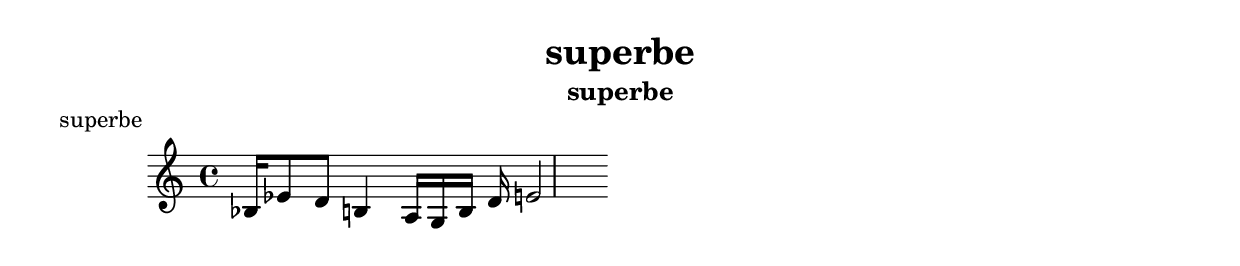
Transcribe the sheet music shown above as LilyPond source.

\version "2.16.0"  % necessary for upgrading to future LilyPond versions.

\header{
	title = "superbe"
	subtitle = "superbe"
}

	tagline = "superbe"

\header{
	piece = "superbe"
}

\relative c' {
	\time 4/4
	\key c \major
	 bes16 ees8 d8 b4 a16 g16 b16 d16 e2
}
